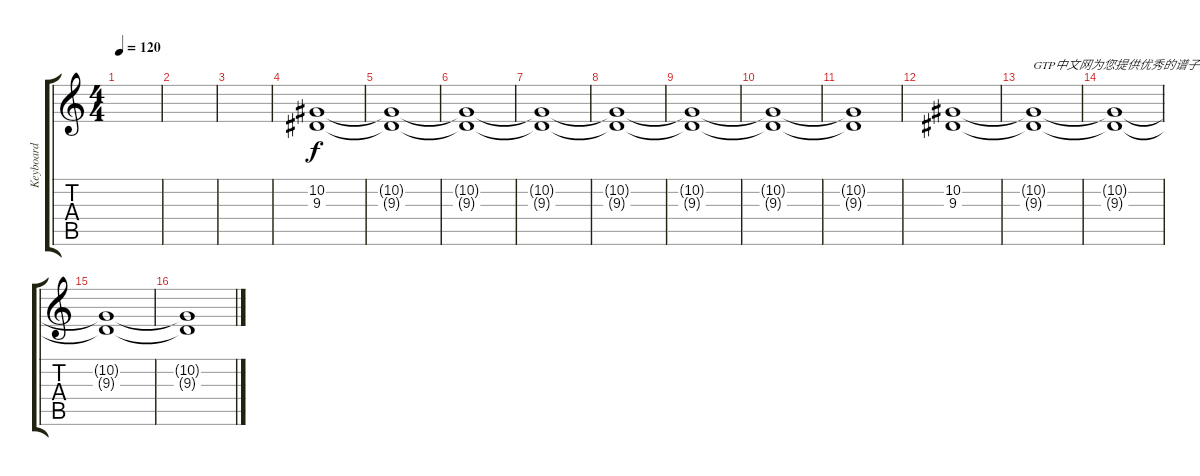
\track ("Keyboard" "Keyboard") {instrument synthstrings1}
\staff {score tabs}
\tuning (Eb4 Bb3 Gb3 Db3 Ab2 Eb2) {hide}
\ts (4 4)
\tempo 120
\clef g2
\ks c
|
|
|
(10.2 9.3).1 |
(10.2{t} 9.3{t}).1 |
(10.2{t} 9.3{t}).1 |
(10.2{t} 9.3{t}).1 |
(10.2{t} 9.3{t}).1 |
(10.2{t} 9.3{t}).1 |
(10.2{t} 9.3{t}).1 |
(10.2{t} 9.3{t}).1 |
(10.2 9.3).1 |
(10.2{t} 9.3{t}).1{txt "GTP中文网为您提供优秀的谱子"} |
(10.2{t} 9.3{t}).1 |
(10.2{t} 9.3{t}).1 |
(10.2{t} 9.3{t}).1
